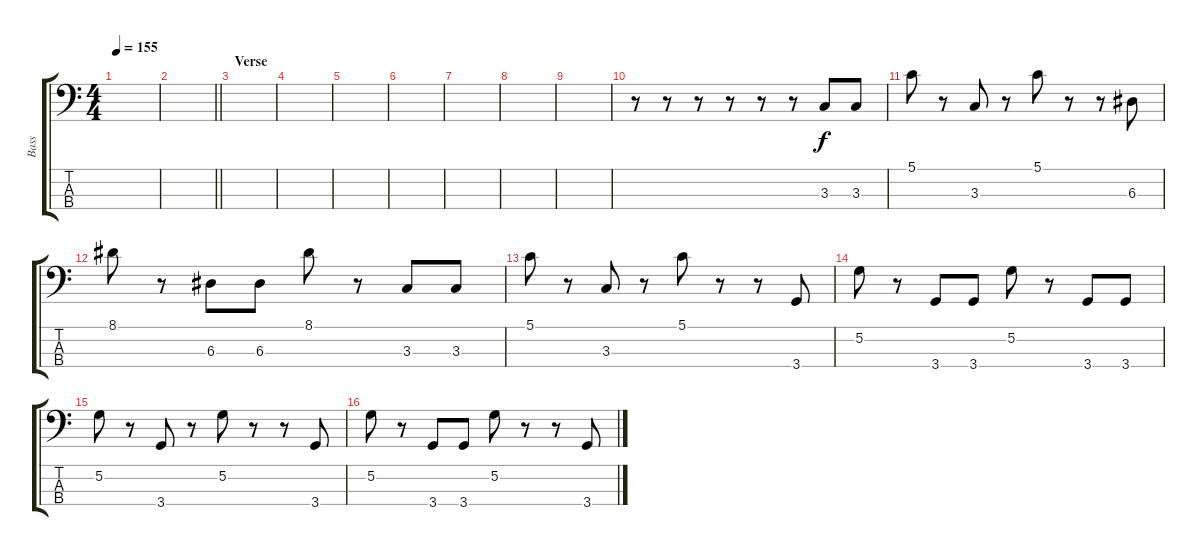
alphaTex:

\track ("Bass" "Bass") {instrument synthbass1}
\staff {score tabs}
\tuning (G2 D2 A1 E1) {hide}
\ts (4 4)
\tempo 155
\clef f4
\ks c
|
\barLineRight lightlight
|
\section ("" "Verse")
|
|
|
|
|
|
|
r.8 r.8 r.8 r.8 r.8 r.8 3.3.8 3.3.8 |
5.1.8 r.8 3.3.8 r.8 5.1.8 r.8 r.8 6.3.8 |
8.1.8 r.8 6.3.8 6.3.8 8.1.8 r.8 3.3.8 3.3.8 |
5.1.8 r.8 3.3.8 r.8 5.1.8 r.8 r.8 3.4.8 |
5.2.8 r.8 3.4.8 3.4.8 5.2.8 r.8 3.4.8 3.4.8 |
5.2.8 r.8 3.4.8 r.8 5.2.8 r.8 r.8 3.4.8 |
5.2.8 r.8 3.4.8 3.4.8 5.2.8 r.8 r.8 3.4.8
